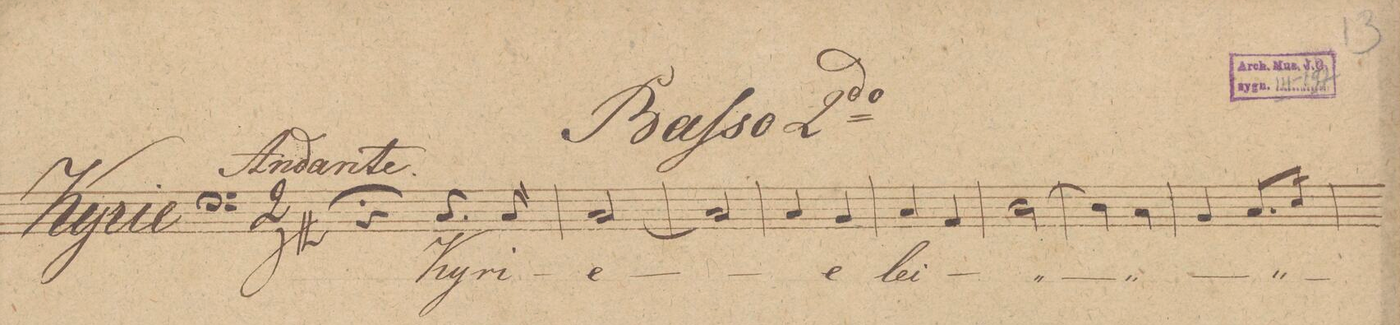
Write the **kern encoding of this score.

**kern	**text
*I"Baſso 2do	*
*clefF4	*
*k[]	*
*M2/4	*
4r;	.
8.C/	Ky-
16C/	-ri-
=2	=2
[2C/	-e
=3	=3
2C/]	.
=4	=4
4C/	.
4BB/	e-
=5	=5
4C/	-lei-
4AA/	.
=6	=6
*2\right	*
[2D\	.
=7	=7
*4\right	*
4D\]	.
4C\	.
=8	=8
4BB/	.
8.C/L	.
16E/Jk	.
=9	=9
*-	*-
